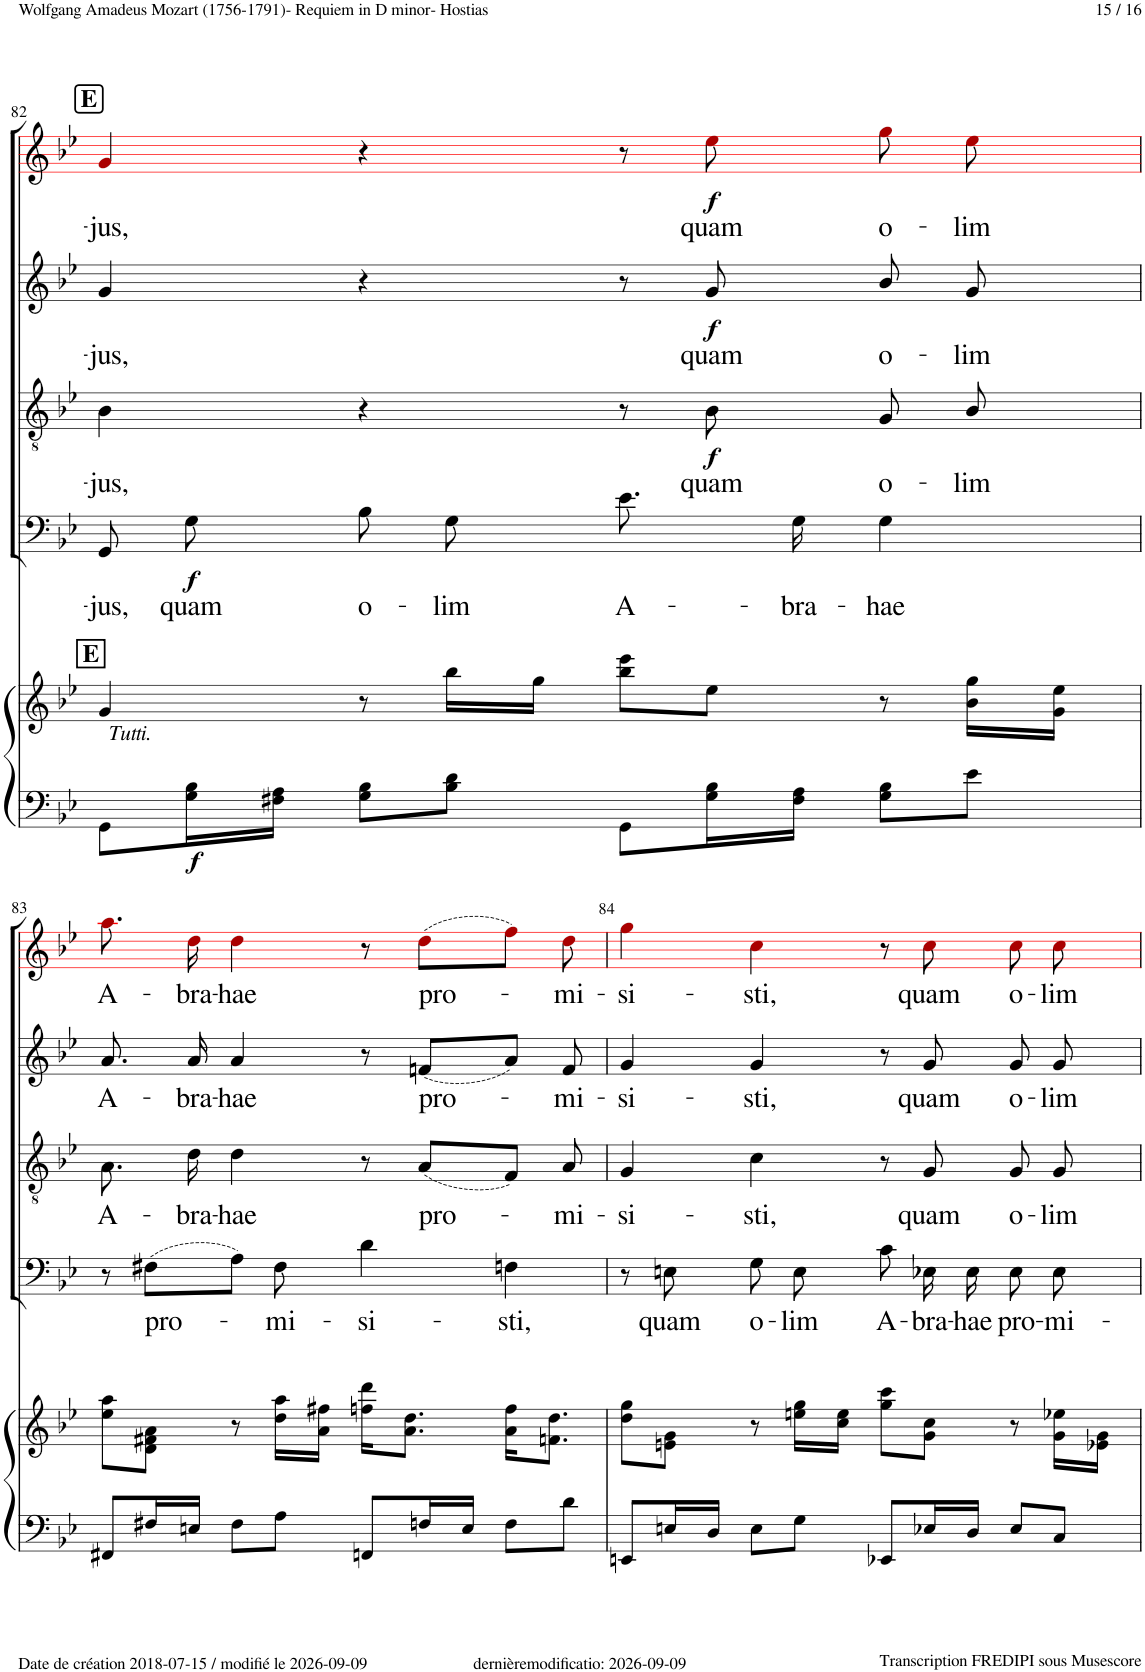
**kern	**kern	**dynam	**kern	**text	**dynam	**kern	**text	**dynam	**kern	**text	**dynam	**kern	**text	**dynam
*part5	*part5	*part5	*part4	*part4	*part4	*part3	*part3	*part3	*part2	*part2	*part2	*part1	*part1	*part1
*staff6	*staff5	*staff5/6	*staff4	*staff4	*staff4	*staff3	*staff3	*staff3	*staff2	*staff2	*staff2	*staff1	*staff1	*staff1
*I"Piano	*	*	*I"Bass	*	*	*I"Tenor	*	*	*I"Alto	*	*	*I"Soprano	*	*
*I'Pno	*	*	*	*	*	*	*	*	*	*	*	*	*	*
!!LO:PB:g=z
*clefF4	*clefG2	*	*clefF4	*	*	*clefGv2	*	*	*clefG2	*	*	*clefG2	*	*
*	*	*	*	*	*	*	*	*	*	*	*	*ITrd1c2	*	*
*k[b-e-]	*k[b-e-]	*	*k[b-e-]	*	*	*k[b-e-]	*	*	*k[b-e-]	*	*	*k[b-e-]	*	*
*M4/4	*M4/4	*	*M4/4	*	*	*M4/4	*	*	*M4/4	*	*	*M4/4	*	*
*met(c)	*met(c)	*	*met(c)	*	*	*met(c)	*	*	*met(c)	*	*	*met(c)	*	*
!!LO:REH:place=s1:a:B:cj:fs=14:t=E
=82	=82	=82	=82	=82	=82	=82	=82	=82	=82	=82	=82	=82	=82	=82
!	!LO:TX:a:B:t=E	!	!	!	!	!	!	!	!	!	!	!	!	!
!	!LO:TX:b:i:t=Tutti.	!	!	!	!	!	!	!	!	!	!	!	!	!
!	!	!	!	!LO:LY:b	!	!	!LO:LY:b	!	!	!LO:LY:b	!	!	!LO:LY:b	!
8GG\L	4g/	.	8GG'~!/	-jus,	.	4B-!\	-jus,	.	4g!/	-jus,	.	4g!i/	-jus,	.
!	!	!LO:DY:b=2	!	!LO:LY:b	!LO:DY:b	!	!	!	!	!	!	!	!	!
16G\ 16B-\L	.	f	8G!\	quam	f	.	.	.	.	.	.	.	.	.
16F#X\ 16A\JJ	.	.	.	.	.	.	.	.	.	.	.	.	.	.
!	!	!	!	!LO:LY:b	!	!	!	!	!	!	!	!	!	!
8G\ 8B-\L	8r	.	8B-!\	o-	.	4r	.	.	4r	.	.	4r	.	.
!	!	!	!	!LO:LY:b	!	!	!	!	!	!	!	!	!	!
8B-\ 8d\J	16bb-\LL	.	8G!\	-lim	.	.	.	.	.	.	.	.	.	.
.	16gg\JJ	.	.	.	.	.	.	.	.	.	.	.	.	.
!	!	!	!	!LO:LY:b	!	!	!	!	!	!	!	!	!	!
8GG\L	8bb-\ 8eee-\L	.	8.e-!\	A-	.	8r	.	.	8r	.	.	8r	.	.
!	!	!	!	!	!	!	!LO:LY:b	!LO:DY:b	!	!LO:LY:b	!LO:DY:b	!	!LO:LY:b	!LO:DY:b
16G\ 16B-\L	8ee-\J	.	.	.	.	8B-!\	quam	f	8g!/	quam	f	8ee-!i\	quam	f
!	!	!	!	!LO:LY:b	!	!	!	!	!	!	!	!	!	!
16F#\ 16A\JJ	.	.	16G!\	-bra-	.	.	.	.	.	.	.	.	.	.
!	!	!	!	!LO:LY:b	!	!	!LO:LY:b	!	!	!LO:LY:b	!	!	!LO:LY:b	!
8G\ 8B-\L	8r	.	4G!\	-hae	.	8G!/	o-	.	8b-!/	o-	.	8gg!i\	o-	.
!	!	!	!	!	!	!	!LO:LY:b	!	!	!LO:LY:b	!	!	!LO:LY:b	!
8e-\J	16b-\ 16gg\LL	.	.	.	.	8B-!/	-lim	.	8g!/	-lim	.	8ee-!i\	-lim	.
.	16g\ 16ee-\JJ	.	.	.	.	.	.	.	.	.	.	.	.	.
!!LO:LB:g=z
=83	=83	=83	=83	=83	=83	=83	=83	=83	=83	=83	=83	=83	=83	=83
!	!	!	!	!	!	!	!LO:LY:b	!	!	!LO:LY:b	!	!	!LO:LY:b	!
8FF#X/L	8ee-\ 8aa\L	.	8r	.	.	8.A!\	A-	.	8.a!/	A-	.	8.aa!i\	A-	.
!	!	!	!	!LO:LY:b	!	!	!	!	!	!	!	!	!	!
16F#X/L	8d\ 8f#X\ 8a\J	.	(8F#X!\L	pro-	.	.	.	.	.	.	.	.	.	.
!	!	!	!	!	!	!	!LO:LY:b	!	!	!LO:LY:b	!	!	!LO:LY:b	!
16En/JJ	.	.	.	.	.	16d!\	-bra-	.	16a!/	-bra-	.	16dd!i\	-bra-	.
!	!	!	!	!	!	!	!LO:LY:b	!	!	!LO:LY:b	!	!	!LO:LY:b	!
8F#\L	8r	.	8A!\J)	.	.	4d!\	-hae	.	4a!/	-hae	.	4dd!i\	-hae	.
!	!	!	!	!LO:LY:b	!	!	!	!	!	!	!	!	!	!
8A\J	16dd\ 16aa\LL	.	8F#!\	-mi-	.	.	.	.	.	.	.	.	.	.
.	16a\ 16ff#X\JJ	.	.	.	.	.	.	.	.	.	.	.	.	.
!	!	!	!	!LO:LY:b	!	!	!	!	!	!	!	!	!	!
8FFn/L	16ffn\ 16ddd\KL	.	4d!\	-si-	.	8r	.	.	8r	.	.	8r	.	.
.	8.a\ 8.dd\J	.	.	.	.	.	.	.	.	.	.	.	.	.
!	!	!	!	!	!	!	!LO:LY:b	!	!	!LO:LY:b	!	!	!LO:LY:b	!
16Fn/L	.	.	.	.	.	(8A!/L	pro-	.	(8fn!/L	pro-	.	(8dd!i\L	pro-	.
16E/JJ	.	.	.	.	.	.	.	.	.	.	.	.	.	.
!	!	!	!	!LO:LY:b	!	!	!	!	!	!	!	!	!	!
8F\L	16a\ 16ff\KL	.	4Fn!\	-sti,	.	8F!/J)	.	.	8a!/J)	.	.	8ff!i\J)	.	.
.	8.fn\ 8.dd\J	.	.	.	.	.	.	.	.	.	.	.	.	.
!	!	!	!	!	!	!	!LO:LY:b	!	!	!LO:LY:b	!	!	!LO:LY:b	!
8d\J	.	.	.	.	.	8A!/	-mi-	.	8f!/	-mi-	.	8dd!i\	-mi-	.
=84	=84	=84	=84	=84	=84	=84	=84	=84	=84	=84	=84	=84	=84	=84
!	!	!	!	!	!	!	!LO:LY:b	!	!	!LO:LY:b	!	!	!LO:LY:b	!
8EEn/L	8dd\ 8gg\L	.	8r	.	.	4G!/	-si-	.	4g!/	-si-	.	4gg!i\	-si-	.
!	!	!	!	!LO:LY:b	!	!	!	!	!	!	!	!	!	!
16En/L	8en\ 8g\J	.	8En!\	quam	.	.	.	.	.	.	.	.	.	.
16D/JJ	.	.	.	.	.	.	.	.	.	.	.	.	.	.
!	!	!	!	!LO:LY:b	!	!	!LO:LY:b	!	!	!LO:LY:b	!	!	!LO:LY:b	!
8E\L	8r	.	8G!\	o-	.	4c!\	-sti,	.	4g!/	-sti,	.	4cc!i\	-sti,	.
!	!	!	!	!LO:LY:b	!	!	!	!	!	!	!	!	!	!
8G\J	16een\ 16gg\LL	.	8E!\	-lim	.	.	.	.	.	.	.	.	.	.
.	16cc\ 16ee\JJ	.	.	.	.	.	.	.	.	.	.	.	.	.
!	!	!	!	!LO:LY:b	!	!	!	!	!	!	!	!	!	!
8EE-X/L	8gg\ 8ccc\L	.	8c!\	A-	.	8r	.	.	8r	.	.	8r	.	.
!	!	!	!	!LO:LY:b	!	!	!LO:LY:b	!	!	!LO:LY:b	!	!	!LO:LY:b	!
16E-X/L	8g\ 8cc\J	.	16E-X!\	-bra-	.	8G!/	quam	.	8g!/	quam	.	8cc!i\	quam	.
!	!	!	!	!LO:LY:b	!	!	!	!	!	!	!	!	!	!
16D/JJ	.	.	16E-!\	-hae	.	.	.	.	.	.	.	.	.	.
!	!	!	!	!LO:LY:b	!	!	!LO:LY:b	!	!	!LO:LY:b	!	!	!LO:LY:b	!
8E-/L	8r	.	8E-!\	pro-	.	8G!/	o-	.	8g!/	o-	.	8cc!i\	o-	.
!	!	!	!	!LO:LY:b	!	!	!LO:LY:b	!	!	!LO:LY:b	!	!	!LO:LY:b	!
8C/J	16g\ 16ee-X\LL	.	8E-!\	-mi-	.	8G!/	-lim	.	8g!/	-lim	.	8cc!i\	-lim	.
.	16e-X\ 16g\JJ	.	.	.	.	.	.	.	.	.	.	.	.	.
=	=	=	=	=	=	=	=	=	=	=	=	=	=	=
*-	*-	*-	*-	*-	*-	*-	*-	*-	*-	*-	*-	*-	*-	*-
